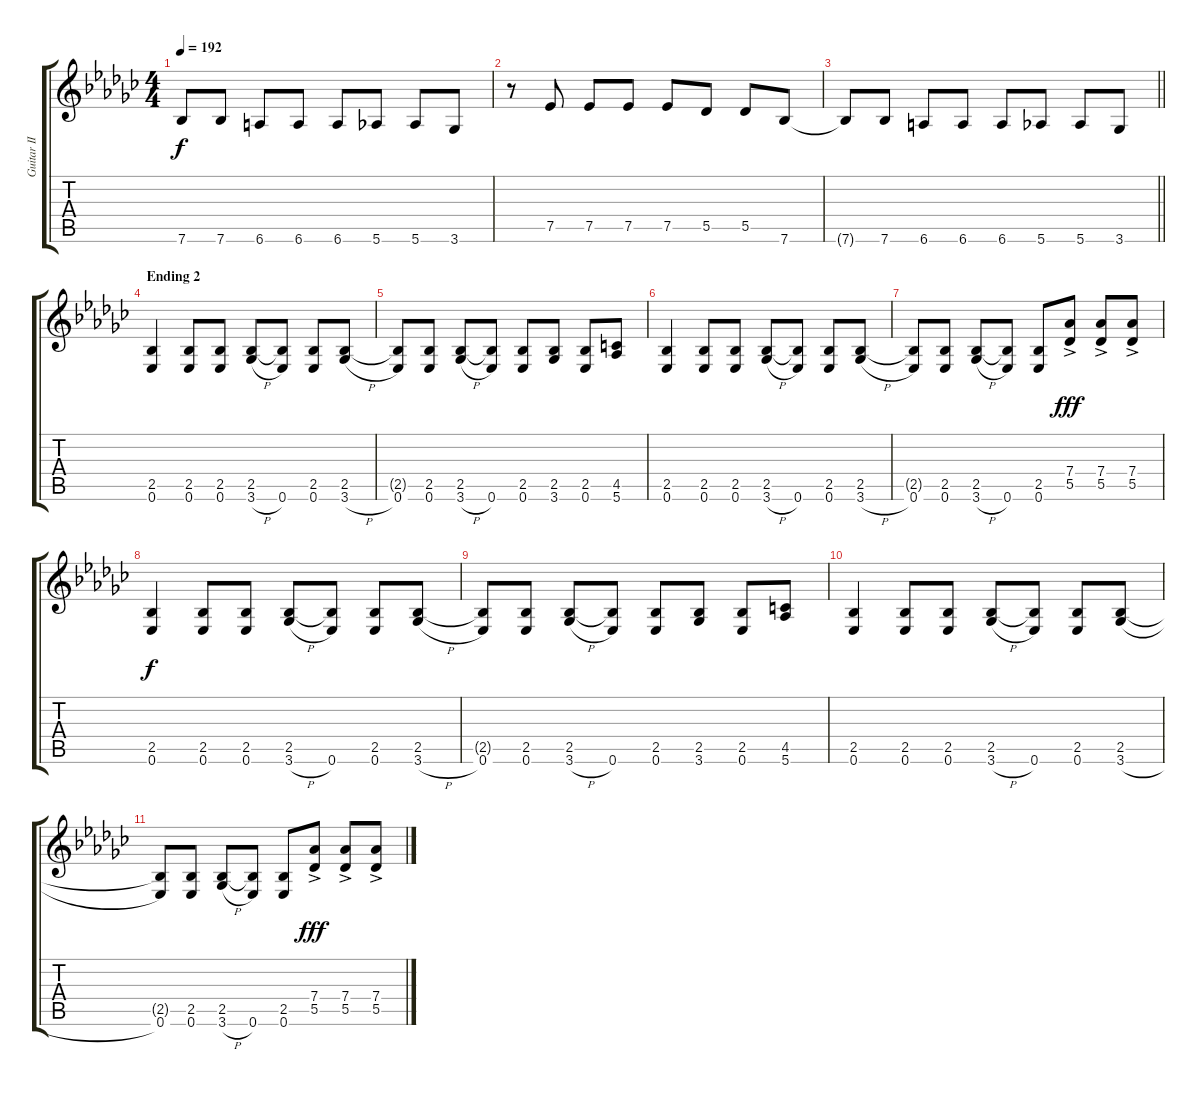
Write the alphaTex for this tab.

\track ("Guitar II" "Guitar II") {instrument distortionguitar}
\staff {score tabs}
\tuning (Eb4 Bb3 Gb3 Db3 Ab2 Eb2) {hide}
\ts (4 4)
\tempo 192
\clef g2
\ks ebminor
7.6{t}.8{dy f} 7.6.8 6.6.8 6.6.8 6.6.8 5.6.8 5.6.8 3.6.8 |
r.8 7.5.8 7.5.8 7.5.8 7.5.8 5.5.8 5.5.8 7.6.8 |
\barLineRight lightlight
7.6{t}.8 7.6.8 6.6.8 6.6.8 6.6.8 5.6.8 5.6.8 3.6.8 |
\section ("" "Ending 2")
(2.5 0.6).4 (2.5 0.6).8 (2.5 0.6).8 (2.5 3.6{h}).8 (2.5{t} 0.6).8 (2.5 0.6).8 (2.5 3.6{h}).8 |
(2.5{t} 0.6).8 (2.5 0.6).8 (2.5 3.6{h}).8 (2.5{t} 0.6).8 (2.5 0.6).8 (2.5 3.6).8 (2.5 0.6).8 (4.5 5.6).8 |
(2.5 0.6).4 (2.5 0.6).8 (2.5 0.6).8 (2.5 3.6{h}).8 (2.5{t} 0.6).8 (2.5 0.6).8 (2.5 3.6{h}).8 |
(2.5{t} 0.6).8 (2.5 0.6).8 (2.5 3.6{h}).8 (2.5{t} 0.6).8 (2.5 0.6).8 (7.4{ac} 5.5{ac}).8{dy fff} (7.4{ac} 5.5{ac}).8 (7.4{ac} 5.5{ac}).8 |
(2.5 0.6).4{dy f} (2.5 0.6).8 (2.5 0.6).8 (2.5 3.6{h}).8 (2.5{t} 0.6).8 (2.5 0.6).8 (2.5 3.6{h}).8 |
(2.5{t} 0.6).8 (2.5 0.6).8 (2.5 3.6{h}).8 (2.5{t} 0.6).8 (2.5 0.6).8 (2.5 3.6).8 (2.5 0.6).8 (4.5 5.6).8 |
(2.5 0.6).4 (2.5 0.6).8 (2.5 0.6).8 (2.5 3.6{h}).8 (2.5{t} 0.6).8 (2.5 0.6).8 (2.5 3.6{h}).8 |
(2.5{t} 0.6).8 (2.5 0.6).8 (2.5 3.6{h}).8 (2.5{t} 0.6).8 (2.5 0.6).8 (7.4{ac} 5.5{ac}).8{dy fff} (7.4{ac} 5.5{ac}).8 (7.4{ac} 5.5{ac}).8
